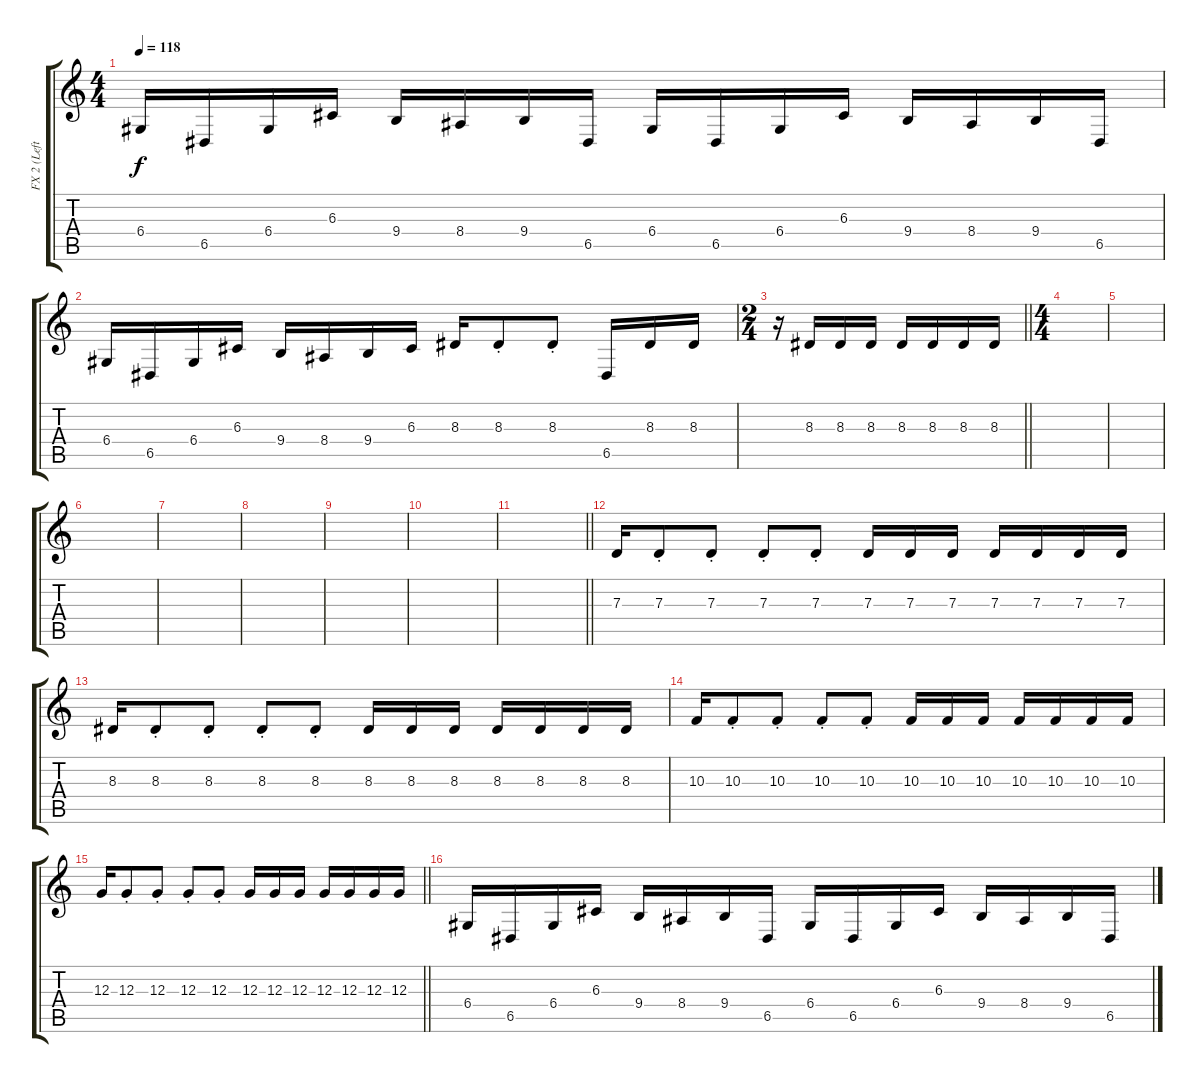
\track ("FX 2 (Left)" "FX 2 (Left") {instrument lead2sawtooth}
\staff {score tabs}
\tuning (E4 B3 G3 D3 A2 E2) {hide}
\ts (4 4)
\tempo 118
\clef g2
\ks c
6.4.16{dy f} 6.5.16 6.4.16 6.3.16 9.4.16 8.4.16 9.4.16 6.5.16 6.4.16 6.5.16 6.4.16 6.3.16 9.4.16 8.4.16 9.4.16 6.5.16 |
6.4.16 6.5.16 6.4.16 6.3.16 9.4.16 8.4.16 9.4.16 6.3.16 8.3.16 8.3{st}.8 8.3{st}.8 6.5.16 8.3.16 8.3.16 |
\ts (2 4)
\barLineRight lightlight
r.16 8.3.16 8.3.16 8.3.16 8.3.16 8.3.16 8.3.16 8.3.16 |
\ts (4 4)
|
|
|
|
|
|
|
\barLineRight lightlight
|
7.3.16 7.3{st}.8 7.3{st}.8 7.3{st}.8 7.3{st}.8 7.3.16 7.3.16 7.3.16 7.3.16 7.3.16 7.3.16 7.3.16 |
8.3.16 8.3{st}.8 8.3{st}.8 8.3{st}.8 8.3{st}.8 8.3.16 8.3.16 8.3.16 8.3.16 8.3.16 8.3.16 8.3.16 |
10.3.16 10.3{st}.8 10.3{st}.8 10.3{st}.8 10.3{st}.8 10.3.16 10.3.16 10.3.16 10.3.16 10.3.16 10.3.16 10.3.16 |
\barLineRight lightlight
12.3.16 12.3{st}.8 12.3{st}.8 12.3{st}.8 12.3{st}.8 12.3.16 12.3.16 12.3.16 12.3.16 12.3.16 12.3.16 12.3.16 |
6.4.16 6.5.16 6.4.16 6.3.16 9.4.16 8.4.16 9.4.16 6.5.16 6.4.16 6.5.16 6.4.16 6.3.16 9.4.16 8.4.16 9.4.16 6.5.16
